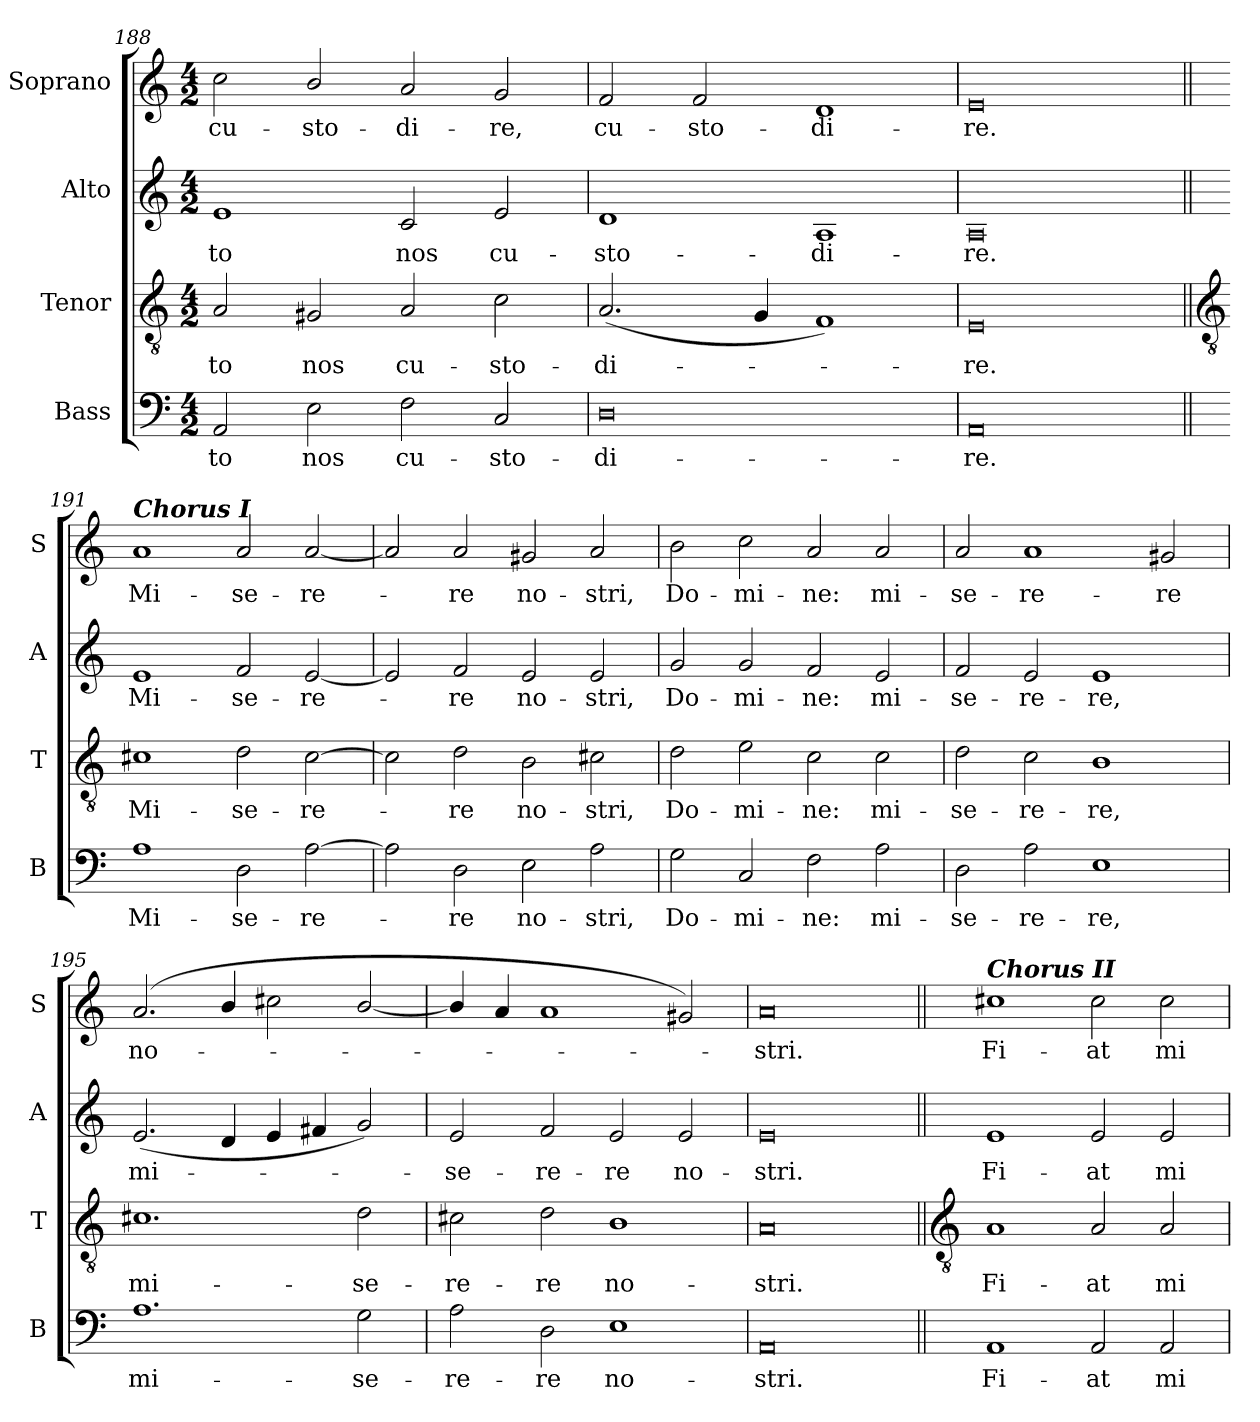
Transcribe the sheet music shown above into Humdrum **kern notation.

**kern	**text	**kern	**text	**kern	**text	**kern	**text
*part4	*part4	*part3	*part3	*part2	*part2	*part1	*part1
*staff4	*staff4	*staff3	*staff3	*staff2	*staff2	*staff1	*staff1
*I"Bass	*	*I"Tenor	*	*I"Alto	*	*I"Soprano	*
*I'B	*	*I'T	*	*I'A	*	*I'S	*
*clefF4	*	*clefGv2	*	*clefG2	*	*clefG2	*
*k[]	*	*k[]	*	*k[]	*	*k[]	*
*C:	*	*C:	*	*C:	*	*C:	*
*M4/2	*	*M4/2	*	*M4/2	*	*M4/2	*
=188	=188	=188	=188	=188	=188	=188	=188
!	!LO:LY:b	!	!LO:LY:b	!	!LO:LY:b	!	!LO:LY:b
2AA	-to	2A	-to	1e	-to	2cc	cu-
!	!LO:LY:b	!	!LO:LY:b	!	!	!	!LO:LY:b
2E	nos	2G#X	nos	.	.	2b/	-sto-
!	!LO:LY:b	!	!LO:LY:b	!	!LO:LY:b	!	!LO:LY:b
2F	cu-	2A	cu-	2c	nos	2a	-di-
!	!LO:LY:b	!	!LO:LY:b	!	!LO:LY:b	!	!LO:LY:b
2C	-sto-	2c	-sto-	2e	cu-	2g	-re,
=189	=189	=189	=189	=189	=189	=189	=189
!	!LO:LY:b	!	!LO:LY:b	!	!LO:LY:b	!	!LO:LY:b
0D	-di-	(<2.A	-di-	1d	-sto-	2f	cu-
!	!	!	!	!	!	!	!LO:LY:b
.	.	.	.	.	.	2f	-sto-
.	.	4G	.	.	.	.	.
!	!	!	!	!	!LO:LY:b	!	!LO:LY:b
.	.	1F)	.	1A	-di-	1d	-di-
=190	=190	=190	=190	=190	=190	=190	=190
!	!LO:LY:b	!	!LO:LY:b	!	!LO:LY:b	!	!LO:LY:b
0AA	-re.	0E	re.	0A	-re.	0e	-re.
!!LO:LB:g=z
=191||	=191||	=191||	=191||	=191||	=191||	=191||	=191||
*	*	*clefGv2	*	*	*	*	*
!	!	!	!	!	!	!LO:TX:a:Bi:t=Chorus I	!
!	!LO:LY:b	!	!LO:LY:b	!	!LO:LY:b	!	!LO:LY:b
1A	Mi-	1c#X	Mi-	1e	Mi-	1a	Mi-
!	!LO:LY:b	!	!LO:LY:b	!	!LO:LY:b	!	!LO:LY:b
2D	-se-	2d	-se-	2f	-se-	2a	-se-
!	!LO:LY:b	!	!LO:LY:b	!	!LO:LY:b	!	!LO:LY:b
[2A	-re-	[2c#	-re-	[2e	-re-	[2a	-re-
=192	=192	=192	=192	=192	=192	=192	=192
2A]	.	2c#]	.	2e]	.	2a]	.
!	!LO:LY:b	!	!LO:LY:b	!	!LO:LY:b	!	!LO:LY:b
2D	re	2d	re	2f	re	2a	re
!	!LO:LY:b	!	!LO:LY:b	!	!LO:LY:b	!	!LO:LY:b
2E	no-	2B	no-	2e	no-	2g#X	no-
!	!LO:LY:b	!	!LO:LY:b	!	!LO:LY:b	!	!LO:LY:b
2A	-stri,	2c#	-stri,	2e	-stri,	2a	-stri,
=193	=193	=193	=193	=193	=193	=193	=193
!	!LO:LY:b	!	!LO:LY:b	!	!LO:LY:b	!	!LO:LY:b
2G	Do-	2d	Do-	2g	Do-	2b	Do-
!	!LO:LY:b	!	!LO:LY:b	!	!LO:LY:b	!	!LO:LY:b
2C	-mi-	2e	-mi-	2g	-mi-	2cc	-mi-
!	!LO:LY:b	!	!LO:LY:b	!	!LO:LY:b	!	!LO:LY:b
2F	-ne:	2c	-ne:	2f	-ne:	2a	-ne:
!	!LO:LY:b	!	!LO:LY:b	!	!LO:LY:b	!	!LO:LY:b
2A	mi-	2c	mi-	2e	mi-	2a	mi-
=194	=194	=194	=194	=194	=194	=194	=194
!	!LO:LY:b	!	!LO:LY:b	!	!LO:LY:b	!	!LO:LY:b
2D	-se-	2d	-se-	2f	-se-	2a	-se-
!	!LO:LY:b	!	!LO:LY:b	!	!LO:LY:b	!	!LO:LY:b
2A	-re-	2c	-re-	2e	-re-	1a	-re-
!	!LO:LY:b	!	!LO:LY:b	!	!LO:LY:b	!	!
1E	-re,	1B	-re,	1e	-re,	.	.
!	!	!	!	!	!	!	!LO:LY:b
.	.	.	.	.	.	2g#X	-re
=195	=195	=195	=195	=195	=195	=195	=195
!	!LO:LY:b	!	!LO:LY:b	!	!LO:LY:b	!	!LO:LY:b
1.A	mi-	1.c#X	mi-	(<2.e	mi-	(<2.a	no-
.	.	.	.	4d	.	4b/	.
.	.	.	.	4e	.	2cc#\	.
.	.	.	.	4f#	.	.	.
!	!LO:LY:b	!	!LO:LY:b	!	!	!	!
2G	-se-	2d	-se-	2g)	.	[2b/	.
=196	=196	=196	=196	=196	=196	=196	=196
!	!LO:LY:b	!	!LO:LY:b	!	!LO:LY:b	!	!
2A	-re-	2c#X	-re-	2e	se-	4b/]	.
.	.	.	.	.	.	4a	.
!	!LO:LY:b	!	!LO:LY:b	!	!LO:LY:b	!	!
2D	-re	2d	-re	2f	-re-	1a	.
!	!LO:LY:b	!	!LO:LY:b	!	!LO:LY:b	!	!
1E	no-	1B	no-	2e	-re	.	.
!	!	!	!	!	!LO:LY:b	!	!
.	.	.	.	2e	no-	2g#X)	.
=197	=197	=197	=197	=197	=197	=197	=197
!	!LO:LY:b	!	!LO:LY:b	!	!LO:LY:b	!	!LO:LY:b
0AA	-stri.	0A	-stri.	0e	-stri.	0a	stri.
!!LO:LB:g=z
=198||	=198||	=198||	=198||	=198||	=198||	=198||	=198||
*	*	*clefGv2	*	*	*	*	*
!	!	!	!	!	!	!LO:TX:a:Bi:t=Chorus II	!
!	!LO:LY:b	!	!LO:LY:b	!	!LO:LY:b	!	!LO:LY:b
1AA	Fi-	1A	Fi-	1e	Fi-	1cc#X	Fi-
!	!LO:LY:b	!	!LO:LY:b	!	!LO:LY:b	!	!LO:LY:b
2AA	-at	2A	-at	2e	-at	2cc#	-at
!	!LO:LY:b	!	!LO:LY:b	!	!LO:LY:b	!	!LO:LY:b
2AA	mi-	2A	mi-	2e	mi-	2cc#	mi-
=	=	=	=	=	=	=	=
*-	*-	*-	*-	*-	*-	*-	*-
